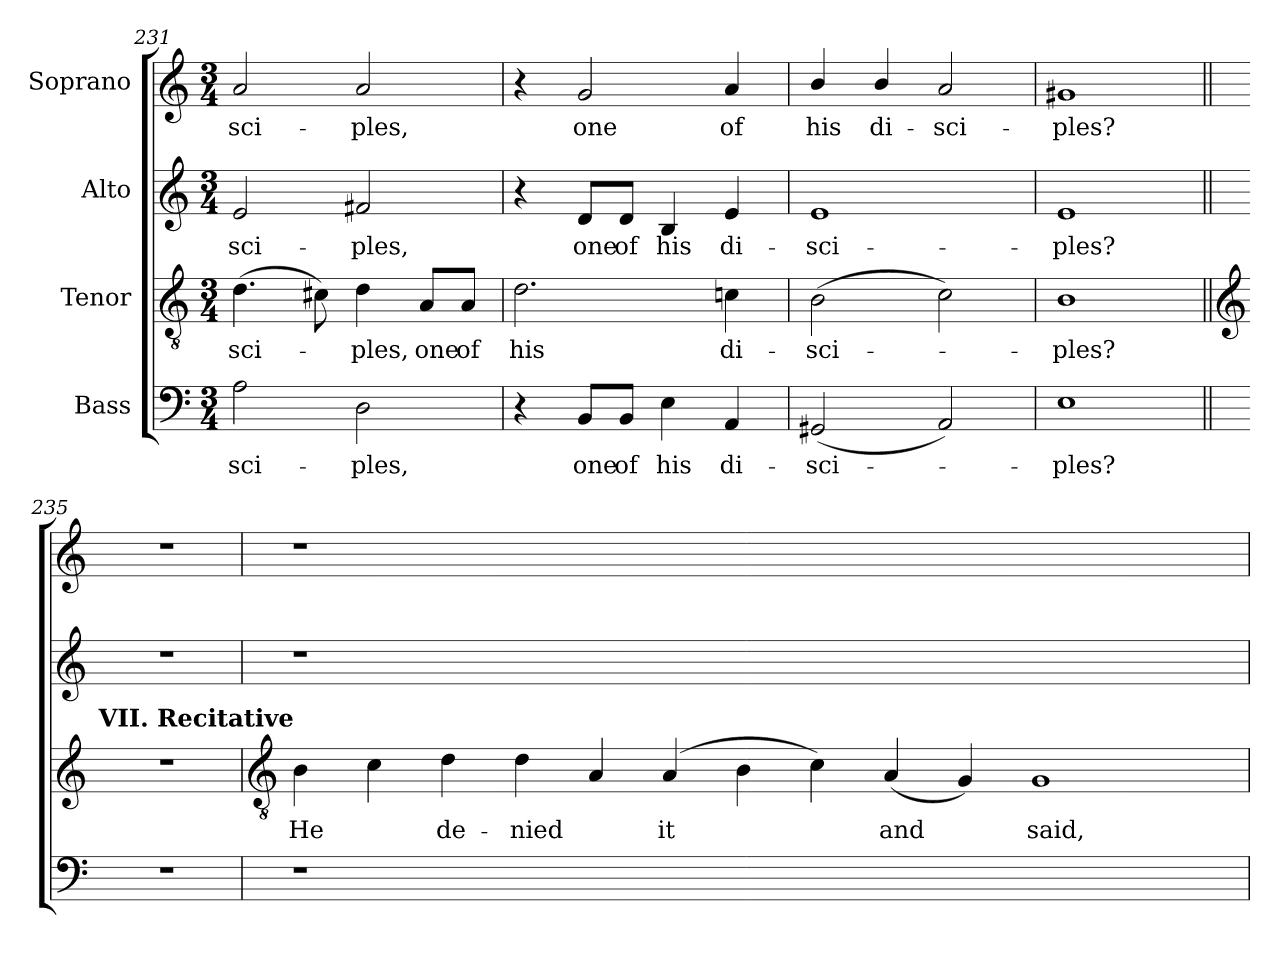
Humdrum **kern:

**kern	**text	**kern	**text	**kern	**text	**kern	**text
*part4	*part4	*part3	*part3	*part2	*part2	*part1	*part1
*staff4	*staff4	*staff3	*staff3	*staff2	*staff2	*staff1	*staff1
*I"Bass	*	*I"Tenor	*	*I"Alto	*	*I"Soprano	*
!!LO:LB:g=z
*clefF4	*	*clefGv2	*	*clefG2	*	*clefG2	*
*	*	*ITrd7c12	*	*	*	*	*
*k[]	*	*k[]	*	*k[]	*	*k[]	*
*C:	*	*C:	*	*C:	*	*C:	*
*M3/4	*	*M3/4	*	*M3/4	*	*M3/4	*
=231	=231	=231	=231	=231	=231	=231	=231
!	!LO:LY:b:color=#000000	!	!	!	!	!	!
!	!	!	!LO:LY:b:color=#000000	!	!	!	!
!	!	!	!	!	!LO:LY:b:color=#000000	!	!
!	!	!	!	!	!	!	!LO:LY:b:color=#000000
2Ai\	-sci-	(4.Di\	-sci-	2ei/	-sci-	2ai/	-sci-
.	.	8C#Xi\)	.	.	.	.	.
!	!LO:LY:b:color=#000000	!	!	!	!	!	!
!	!	!	!LO:LY:b:color=#000000	!	!	!	!
!	!	!	!	!	!LO:LY:b:color=#000000	!	!
!	!	!	!	!	!	!	!LO:LY:b:color=#000000
2Di\	-ples,	4Di\	-ples,	2f#Xi/	-ples,	2ai/	-ples,
!	!	!	!LO:LY:b:color=#000000	!	!	!	!
.	.	8AAi/L	one	.	.	.	.
!	!	!	!LO:LY:b:color=#000000	!	!	!	!
.	.	8AAi/J	of	.	.	.	.
=232	=232	=232	=232	=232	=232	=232	=232
!	!	!	!LO:LY:b:color=#000000	!	!	!	!
4r	.	2.Di\	his	4r	.	4r	.
!	!LO:LY:b:color=#000000	!	!	!	!	!	!
!	!	!	!	!	!LO:LY:b:color=#000000	!	!
!	!	!	!	!	!	!	!LO:LY:b:color=#000000
8BBi/L	one	.	.	8di/L	one	2gi/	one
!	!LO:LY:b:color=#000000	!	!	!	!	!	!
!	!	!	!	!	!LO:LY:b:color=#000000	!	!
8BBi/J	of	.	.	8di/J	of	.	.
!	!LO:LY:b:color=#000000	!	!	!	!	!	!
!	!	!	!	!	!LO:LY:b:color=#000000	!	!
4Ei\	his	.	.	4Bi/	his	.	.
!	!LO:LY:b:color=#000000	!	!	!	!	!	!
!	!	!	!LO:LY:b:color=#000000	!	!	!	!
!	!	!	!	!	!LO:LY:b:color=#000000	!	!
!	!	!	!	!	!	!	!LO:LY:b:color=#000000
4AAi/	di-	4Cni\	di-	4ei/	di-	4ai/	of
=233	=233	=233	=233	=233	=233	=233	=233
!	!LO:LY:b:color=#000000	!	!	!	!	!	!
!	!	!	!LO:LY:b:color=#000000	!	!	!	!
!	!	!	!	!	!LO:LY:b:color=#000000	!	!
!	!	!	!	!	!	!	!LO:LY:b:color=#000000
(2GG#Xi/	-sci-	(2BBi\	-sci-	1ei	-sci-	4bi/	his
!	!	!	!	!	!	!	!LO:LY:b:color=#000000
.	.	.	.	.	.	4bi/	di-
!	!	!	!	!	!	!	!LO:LY:b:color=#000000
2AAi/)	.	2Ci\)	.	.	.	2ai/	-sci-
=234	=234	=234	=234	=234	=234	=234	=234
!	!LO:LY:b:color=#000000	!	!	!	!	!	!
!	!	!	!LO:LY:b:color=#000000	!	!	!	!
!	!	!	!	!	!LO:LY:b:color=#000000	!	!
!	!	!	!	!	!	!	!LO:LY:b:color=#000000
1Ei	-ples?	1BBi	-ples?	1ei	-ples?	1g#Xi	-ples?
!!LO:LB:g=z
=235||	=235||	=235||	=235||	=235||	=235||	=235||	=235||
*	*	*stria0	*	*	*	*	*
*	*	*clefG2	*	*	*	*	*
!	!	!LO:TX:a:B:t=VII. Recitative	!	!	!	!	!
!LO:N:vis=1	!	!LO:N:vis=1	!	!LO:N:vis=1	!	!LO:N:vis=1	!
2.r	.	2.r	.	2.r	.	2.r	.
=236	=236	=236	=236	=236	=236	=236	=236
*	*	*clefGv2	*	*	*	*	*
!LO:N:vis=1	!	!	!	!	!	!	!
!	!	!	!LO:LY:b:color=#000000	!LO:N:vis=1	!	!LO:N:vis=1	!
2.r	.	4BBi\	He	2.r	.	2.r	.
.	.	4Ci\	.	.	.	.	.
!	!	!	!LO:LY:b:color=#000000	!	!	!	!
.	.	4Di\	de-	.	.	.	.
!	!	!	!LO:LY:b:color=#000000	!	!	!	!
0ryy	.	4Di\	-nied	0ryy	.	0ryy	.
.	.	4AAi/	.	.	.	.	.
!	!	!	!LO:LY:b:color=#000000	!	!	!	!
.	.	(4AAi/	it	.	.	.	.
.	.	4BBi\	.	.	.	.	.
.	.	4Ci\)	.	.	.	.	.
!	!	!	!LO:LY:b:color=#000000	!	!	!	!
.	.	(4AAi/	and	.	.	.	.
.	.	4GGi/)	.	.	.	.	.
!	!	!	!LO:LY:b:color=#000000	!	!	!	!
.	.	1GGi	said,	.	.	.	.
2.ryy	.	.	.	2.ryy	.	2.ryy	.
=	=	=	=	=	=	=	=
*-	*-	*-	*-	*-	*-	*-	*-
